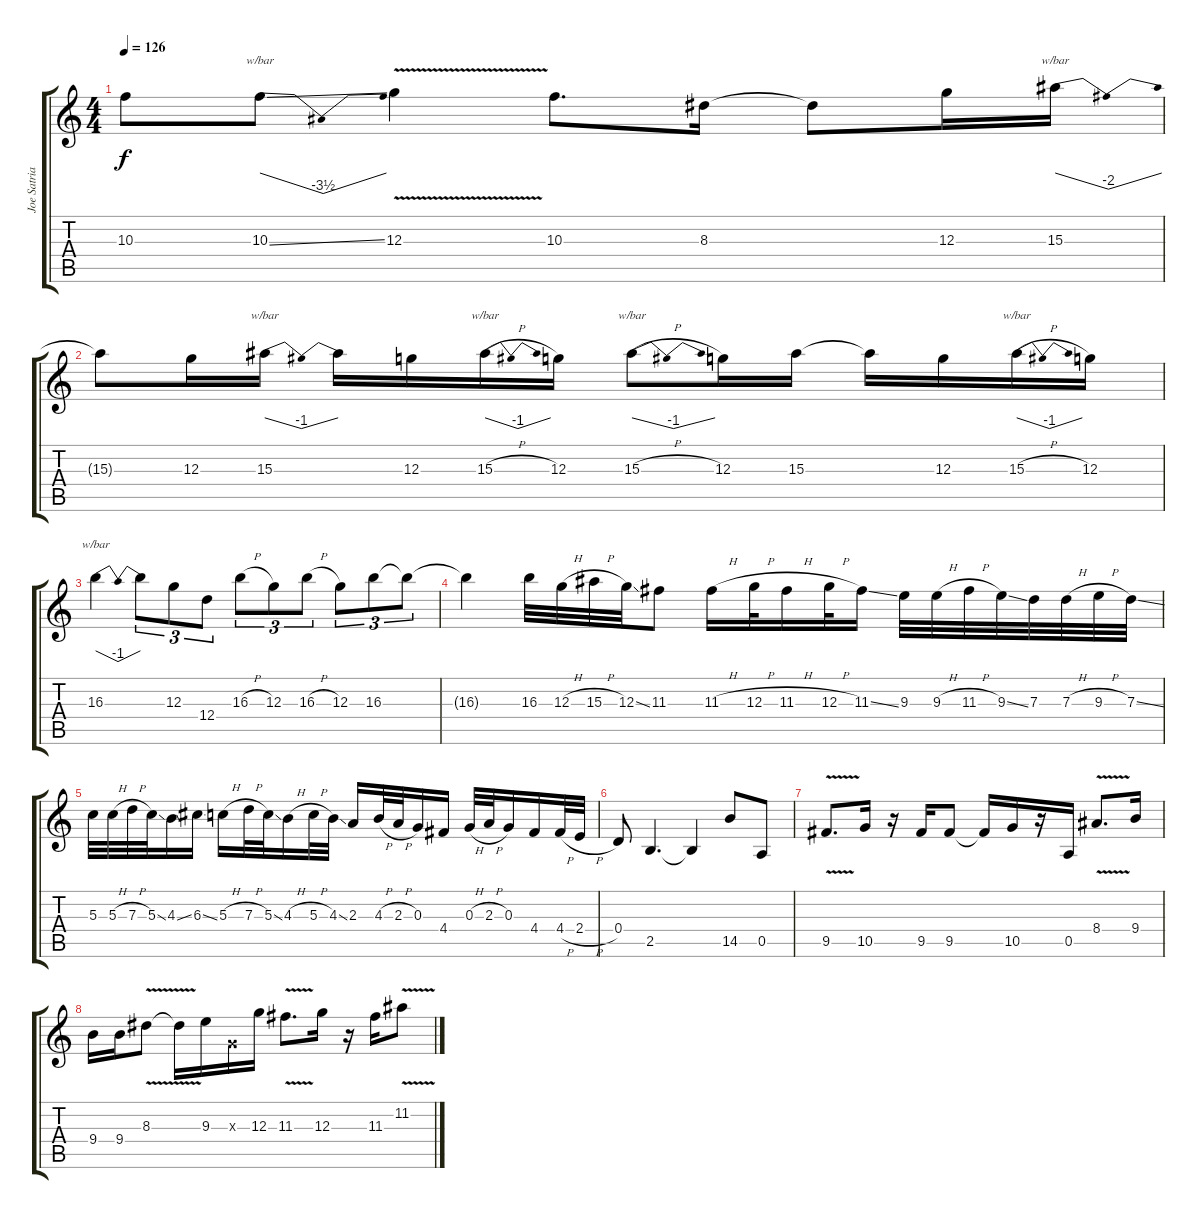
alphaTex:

\track ("Joe Satriani" "Joe Satria") {instrument distortionguitar}
\staff {score tabs}
\tuning (E4 B3 G3 D3 A2 E2) {hide}
\ts (4 4)
\tempo 126
\clef g2
\ks c
10.3{t}.8{dy f} 10.3{ss}.8{tbe (dip default 0 0 30 -14 60 0)} 12.3{v}.4 10.3.8{d} 8.3.16 8.3{t}.8 12.3.16 15.3.16{tbe (dip default 0 0 30 -8 60 0)} |
15.3{t}.8 12.3.16 15.3.16{tbe (dip default 0 0 30 -4 60 0)} 15.3{t}.16 12.3.16 15.3{h}.16{tbe (dip default 0 0 30 -4 60 0)} 12.3.16 15.3{h}.8{tbe (dip default 0 0 30 -4 60 0)} 12.3.16 15.3.16 15.3{t}.16 12.3.16 15.3{h}.16{tbe (dip default 0 0 30 -4 60 0)} 12.3.16 |
16.3.4{tbe (dip default 0 0 30 -4 60 0)} 16.3{t}.8{tu (3 2)} 12.3.8{tu (3 2)} 12.4.8{tu (3 2)} 16.3{h}.8{tu (3 2)} 12.3.8{tu (3 2)} 16.3{h}.8{tu (3 2)} 12.3.8{tu (3 2)} 16.3.8{tu (3 2)} 16.3{t}.8{tu (3 2)} |
16.3{t}.4 16.3.32 12.3{h}.32 15.3{h}.32 12.3{ss}.32 11.3.8 11.3{h}.16 12.3{h}.32 11.3{h}.16 12.3{h}.32 11.3{ss}.16 9.3.32 9.3{h}.32 11.3{h}.32 9.3{ss}.32 7.3.32 7.3{h}.32 9.3{h}.32 7.3{ss}.32 |
5.3.32 5.3{h}.32 7.3{h}.32 5.3{ss}.32 4.3{ss}.16 6.3{ss}.16 5.3{h}.16 7.3{h}.32 5.3{ss}.32 4.3{h}.16 5.3{h}.32 4.3{ss}.32 2.3.16 4.3{h}.32 2.3{h}.32 0.3.16 4.4.16 0.3{h}.32 2.3{h}.32 0.3.16 4.4.16 4.4{h}.32 2.4{h}.32 |
0.4.8 2.5.4{d} 2.5{t}.4 14.5.8 0.5.8 |
9.5{v}.8{d} 10.5.16 r.16 9.5.16 9.5.8 9.5{t}.16 10.5.16 r.16 0.5.16 8.4{v}.8{d} 9.4.16 |
9.4.16 9.4.16 8.3{v}.8 8.3{t}.16 9.3.16 0.3{x}.16 12.3.16 11.3{v}.8{d} 12.3.16 r.16 11.3.16 11.2{v}.8
